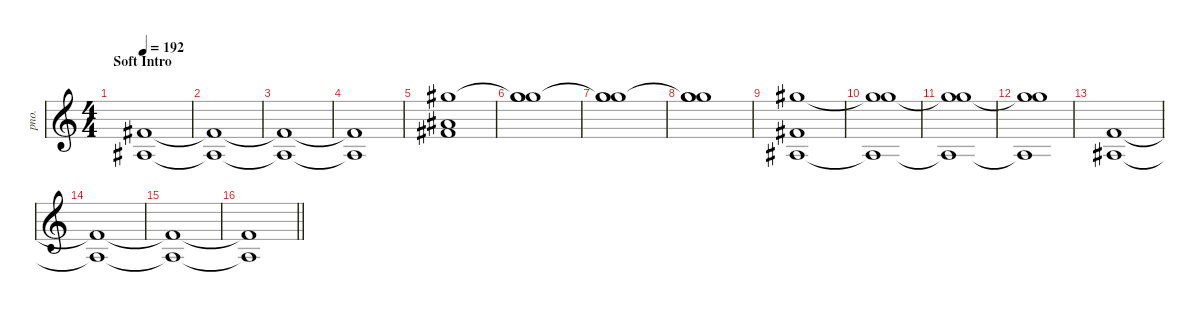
\defaultSystemsLayout 4
\hideDynamics
\bracketExtendMode nobrackets
\track ("Acoustic Piano" "pno.") {multiBarRest instrument acousticgrandpiano}
\staff {score}
\tuning (E4 B3 G3 D3 A2 E2)
\ts (4 4)
\section ("" "Soft Intro")
\tempo 192
\clef g2
\ks c
(3.3{acc #} 2.1{acc #}).1{dy mf instrument acousticgrandpiano} |
(3.3{t acc #} 2.1{t acc #}).1 |
(3.3{t acc #} 2.1{t acc #}).1 |
(3.3{t acc #} 2.1{t acc #}).1 |
(2.1{acc #} 6.1{acc #} 16.1{acc #}).1 |
(16.1{t acc #} 16.1{t acc #} 16.1{t acc #}).1 |
(16.1{t acc #} 16.1{t acc #} 16.1{t acc #}).1 |
(16.1{t acc #} 16.1{t acc #} 16.1{t acc #}).1 |
(2.1{acc #} 16.1{acc #} 3.3{acc #}).1 |
(16.1{t acc #} 16.1{t acc #} 3.3{t acc #}).1 |
(16.1{t acc #} 16.1{t acc #} 3.3{t acc #}).1 |
(16.1{t acc #} 16.1{t acc #} 3.3{t acc #}).1 |
(3.3{acc #} 1.1).1 |
(3.3{t acc #} 1.1{t}).1 |
(3.3{t acc #} 1.1{t}).1 |
\barLineRight lightlight
(3.3{t acc #} 1.1{t}).1
